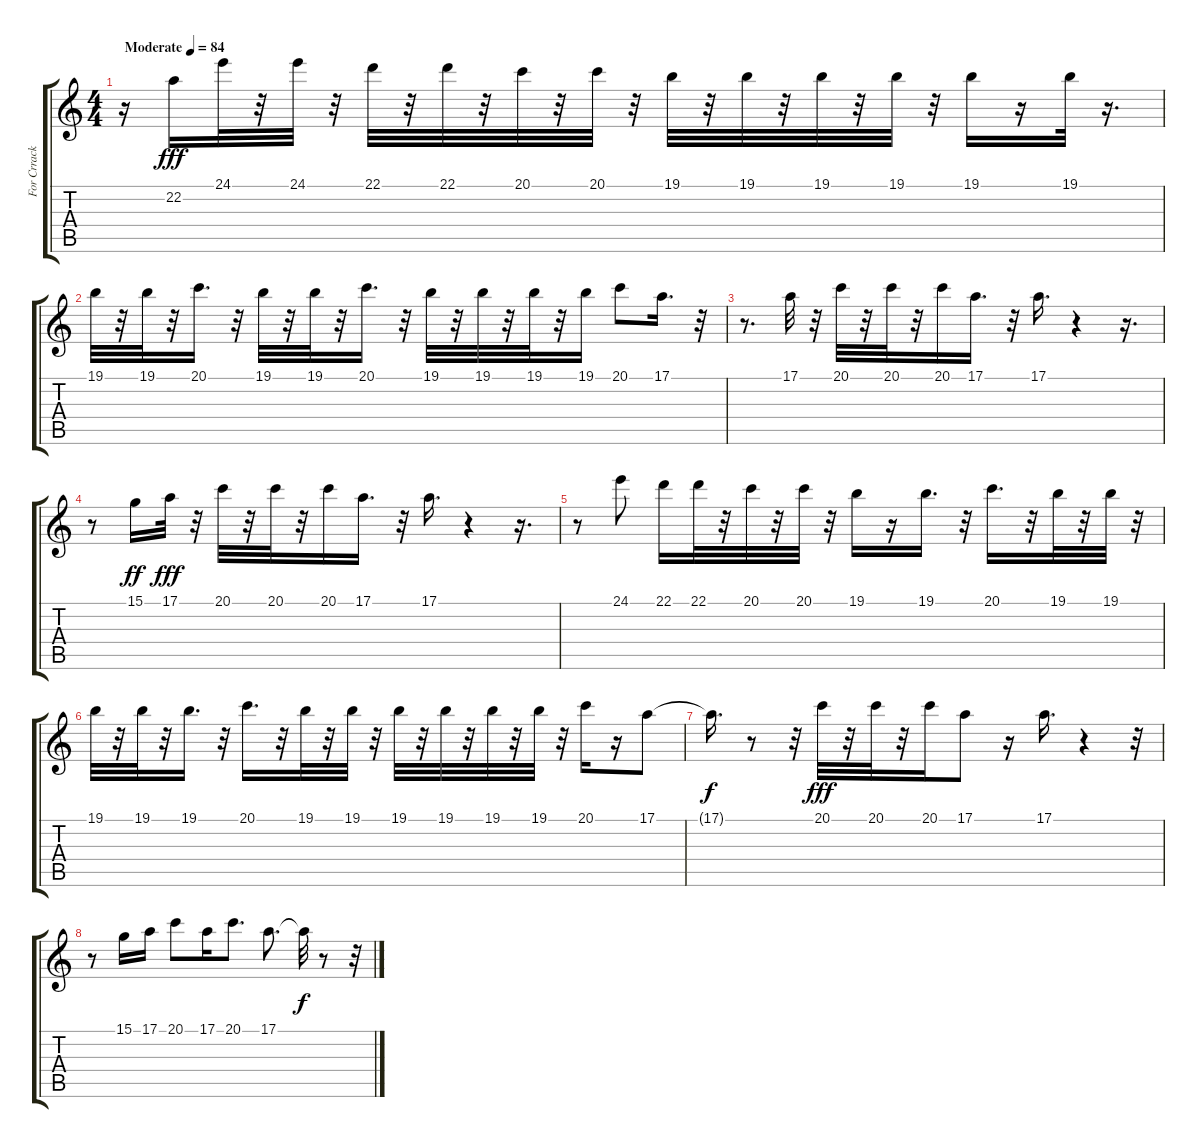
\track ("For Crrack Recipes Visit" "For Crrack") {instrument panflute}
\staff {score tabs}
\tuning (E4 B3 G3 D3 A2 E2) {hide}
\ts (4 4)
\tempo (84 "Moderate")
\clef g2
\ks c
r.16{dy fff instrument panflute} 22.2.16 24.1.32 r.32 24.1.32 r.32 22.1.32 r.32 22.1.32 r.32 20.1.32 r.32 20.1.32 r.32 19.1.32 r.32 19.1.32 r.32 19.1.32 r.32 19.1.32 r.32 19.1.16 r.16 19.1.32 r.16{d} |
19.1.32 r.32 19.1.32 r.32 20.1.16{d} r.32 19.1.32 r.32 19.1.32 r.32 20.1.16{d} r.32 19.1.32 r.32 19.1.32 r.32 19.1.32 r.32 19.1.16 20.1.8 17.1.16{d} r.32 |
r.8{d} 17.1.32 r.32 20.1.32 r.32 20.1.32 r.32 20.1.16 17.1.16{d} r.32 17.1.16{d} r.4 r.16{d} |
r.8 15.1.16{dy ff} 17.1.32{dy fff} r.32 20.1.32 r.32 20.1.32 r.32 20.1.16 17.1.16{d} r.32 17.1.16{d} r.4 r.16{d} |
r.8 24.1.8 22.1.16 22.1.32 r.32 20.1.32 r.32 20.1.32 r.32 19.1.16 r.16 19.1.16{d} r.32 20.1.16{d} r.32 19.1.32 r.32 19.1.32 r.32 |
19.1.32 r.32 19.1.32 r.32 19.1.16{d} r.32 20.1.16{d} r.32 19.1.32 r.32 19.1.32 r.32 19.1.32 r.32 19.1.32 r.32 19.1.32 r.32 19.1.32 r.32 20.1.16 r.16 17.1.8 |
17.1{t}.16{d dy f} r.8 r.32 20.1.32{dy fff} r.32 20.1.32 r.32 20.1.16 17.1.8 r.16 17.1.16{d} r.4 r.32 |
r.8 15.1.16 17.1.16 20.1.8 17.1.16 20.1.8{d} 17.1.8{d} 17.1{t}.32{dy f} r.8 r.32
